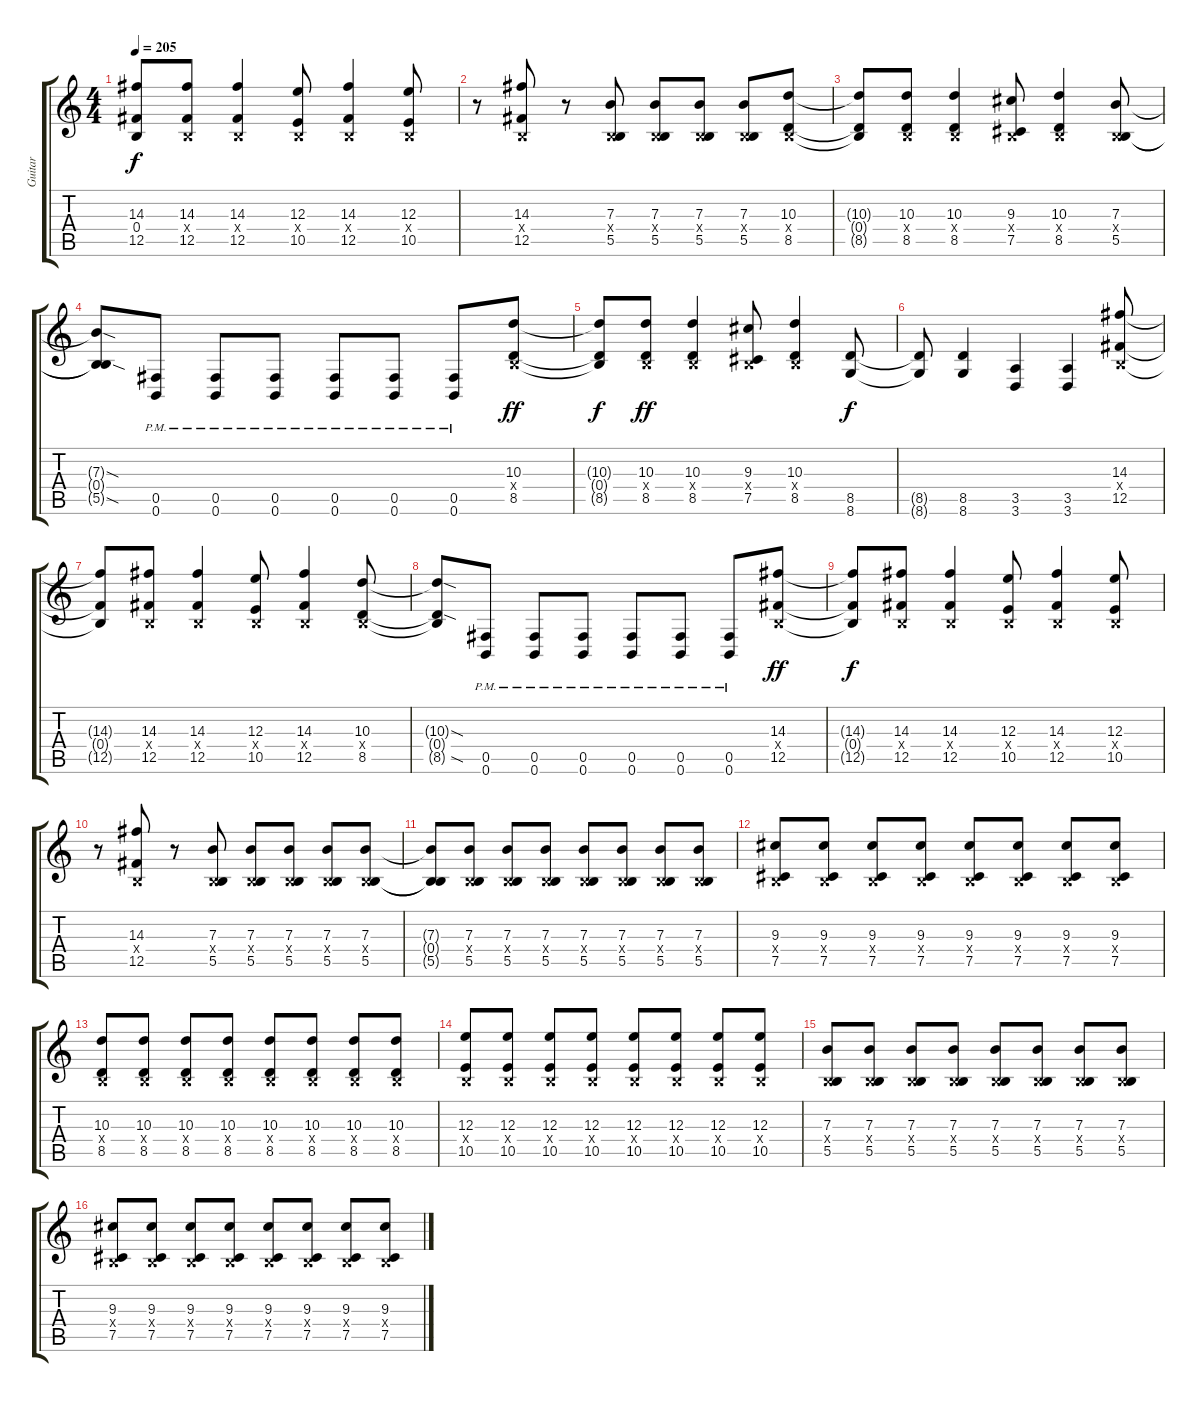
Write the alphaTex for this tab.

\track ("Guitar" "Guitar") {instrument distortionguitar}
\staff {score tabs}
\tuning (Db4 Ab3 E3 B2 Gb2 B1) {hide}
\ts (4 4)
\tempo 205
\clef g2
\ks c
(14.3{t} 0.4{t} 12.5{t}).8{dy f} (14.3 0.4{x} 12.5).8 (14.3 0.4{x} 12.5).4 (12.3 0.4{x} 10.5).8 (14.3 0.4{x} 12.5).4 (12.3 0.4{x} 10.5).8 |
r.8 (14.3 0.4{x} 12.5).8 r.8 (7.3 0.4{x} 5.5).8 (7.3 0.4{x} 5.5).8 (7.3 0.4{x} 5.5).8 (7.3 0.4{x} 5.5).8 (10.3 0.4{x} 8.5).8 |
(10.3{t} 0.4{t} 8.5{t}).8 (10.3 0.4{x} 8.5).8 (10.3 0.4{x} 8.5).4 (9.3 0.4{x} 7.5).8 (10.3 0.4{x} 8.5).4 (7.3 0.4{x} 5.5).8 |
(7.3{sod t} 0.4{t} 5.5{sod t}).8 (0.5{pm} 0.6{pm}).8 (0.5{pm} 0.6{pm}).8 (0.5{pm} 0.6{pm}).8 (0.5{pm} 0.6{pm}).8 (0.5{pm} 0.6{pm}).8 (0.5{pm} 0.6{pm}).8 (10.3 0.4{x} 8.5).8{dy ff} |
(10.3{t} 0.4{t} 8.5{t}).8{dy f} (10.3 0.4{x} 8.5).8{dy ff} (10.3 0.4{x} 8.5).4 (9.3 0.4{x} 7.5).8 (10.3 0.4{x} 8.5).4 (8.5 8.6).8{dy f} |
(8.5{t} 8.6{t}).8 (8.5 8.6).4 (3.5 3.6).4 (3.5 3.6).4 (14.3 0.4{x} 12.5).8 |
(14.3{t} 0.4{t} 12.5{t}).8 (14.3 0.4{x} 12.5).8 (14.3 0.4{x} 12.5).4 (12.3 0.4{x} 10.5).8 (14.3 0.4{x} 12.5).4 (10.3 0.4{x} 8.5).8 |
(10.3{sod t} 0.4{t} 8.5{sod t}).8 (0.5{pm} 0.6{pm}).8 (0.5{pm} 0.6{pm}).8 (0.5{pm} 0.6{pm}).8 (0.5{pm} 0.6{pm}).8 (0.5{pm} 0.6{pm}).8 (0.5{pm} 0.6{pm}).8 (14.3 0.4{x} 12.5).8{dy ff} |
(14.3{t} 0.4{t} 12.5{t}).8{dy f} (14.3 0.4{x} 12.5).8 (14.3 0.4{x} 12.5).4 (12.3 0.4{x} 10.5).8 (14.3 0.4{x} 12.5).4 (12.3 0.4{x} 10.5).8 |
r.8 (14.3 0.4{x} 12.5).8 r.8 (7.3 0.4{x} 5.5).8 (7.3 0.4{x} 5.5).8 (7.3 0.4{x} 5.5).8 (7.3 0.4{x} 5.5).8 (7.3 0.4{x} 5.5).8 |
(7.3{t} 0.4{t} 5.5{t}).8 (7.3 0.4{x} 5.5).8 (7.3 0.4{x} 5.5).8 (7.3 0.4{x} 5.5).8 (7.3 0.4{x} 5.5).8 (7.3 0.4{x} 5.5).8 (7.3 0.4{x} 5.5).8 (7.3 0.4{x} 5.5).8 |
(9.3 0.4{x} 7.5).8 (9.3 0.4{x} 7.5).8 (9.3 0.4{x} 7.5).8 (9.3 0.4{x} 7.5).8 (9.3 0.4{x} 7.5).8 (9.3 0.4{x} 7.5).8 (9.3 0.4{x} 7.5).8 (9.3 0.4{x} 7.5).8 |
(10.3 0.4{x} 8.5).8 (10.3 0.4{x} 8.5).8 (10.3 0.4{x} 8.5).8 (10.3 0.4{x} 8.5).8 (10.3 0.4{x} 8.5).8 (10.3 0.4{x} 8.5).8 (10.3 0.4{x} 8.5).8 (10.3 0.4{x} 8.5).8 |
(12.3 0.4{x} 10.5).8 (12.3 0.4{x} 10.5).8 (12.3 0.4{x} 10.5).8 (12.3 0.4{x} 10.5).8 (12.3 0.4{x} 10.5).8 (12.3 0.4{x} 10.5).8 (12.3 0.4{x} 10.5).8 (12.3 0.4{x} 10.5).8 |
(7.3 0.4{x} 5.5).8 (7.3 0.4{x} 5.5).8 (7.3 0.4{x} 5.5).8 (7.3 0.4{x} 5.5).8 (7.3 0.4{x} 5.5).8 (7.3 0.4{x} 5.5).8 (7.3 0.4{x} 5.5).8 (7.3 0.4{x} 5.5).8 |
(9.3 0.4{x} 7.5).8 (9.3 0.4{x} 7.5).8 (9.3 0.4{x} 7.5).8 (9.3 0.4{x} 7.5).8 (9.3 0.4{x} 7.5).8 (9.3 0.4{x} 7.5).8 (9.3 0.4{x} 7.5).8 (9.3 0.4{x} 7.5).8
